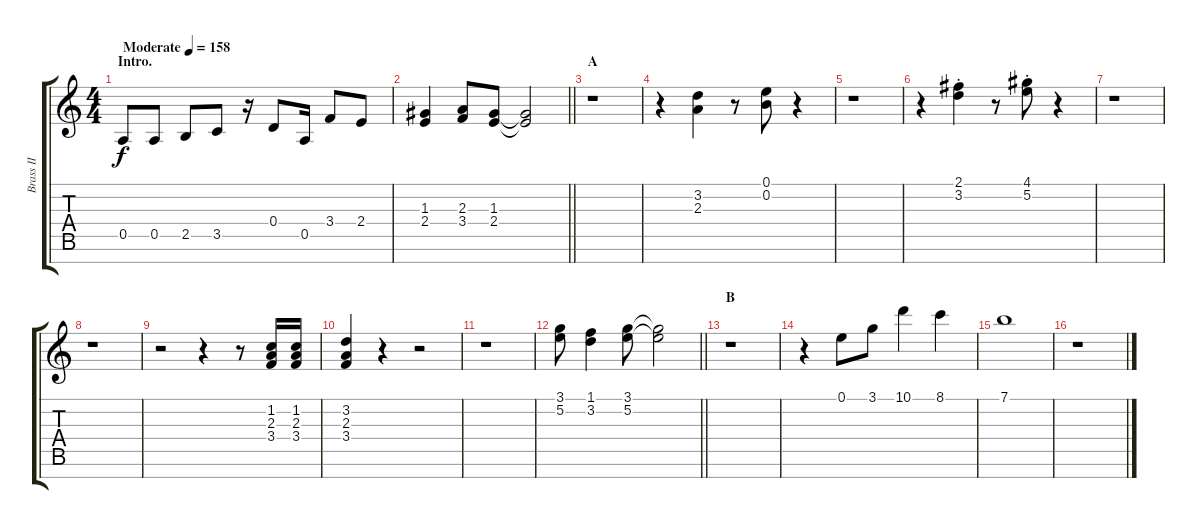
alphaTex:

\track ("Brass II" "Brass II") {instrument brasssection}
\staff {score tabs}
\tuning (E5 B4 G4 D4 A3 E3 B2) {hide}
\ts (4 4)
\section ("" "Intro.")
\tempo (158 "Moderate")
\clef g2
\ks c
0.5.8{dy f instrument brasssection} 0.5.8 2.5.8 3.5.8 r.16 0.4.8 0.5.16 3.4.8 2.4.8 |
\barLineRight lightlight
(1.3 2.4).4 (2.3 3.4).8 (1.3 2.4).8 (1.3{t} 2.4{t}).2 |
\section ("" "A")
r.1 |
r.4 (3.2 2.3).4 r.8 (0.1 0.2).8 r.4 |
r.1 |
r.4 (2.1{st} 3.2{st}).4 r.8 (4.1{st} 5.2{st}).8 r.4 |
r.1 |
r.1 |
r.2 r.4 r.8 (1.2 2.3 3.4).16 (1.2 2.3 3.4).16 |
(3.2 2.3 3.4).4 r.4 r.2 |
r.1 |
\barLineRight lightlight
(3.1 5.2).8 (1.1 3.2).4 (3.1 5.2).8 (3.1{t} 5.2{t}).2 |
\section ("" "B")
r.1 |
r.4 0.1.8 3.1.8 10.1.4 8.1.4 |
7.1.1 |
r.1
